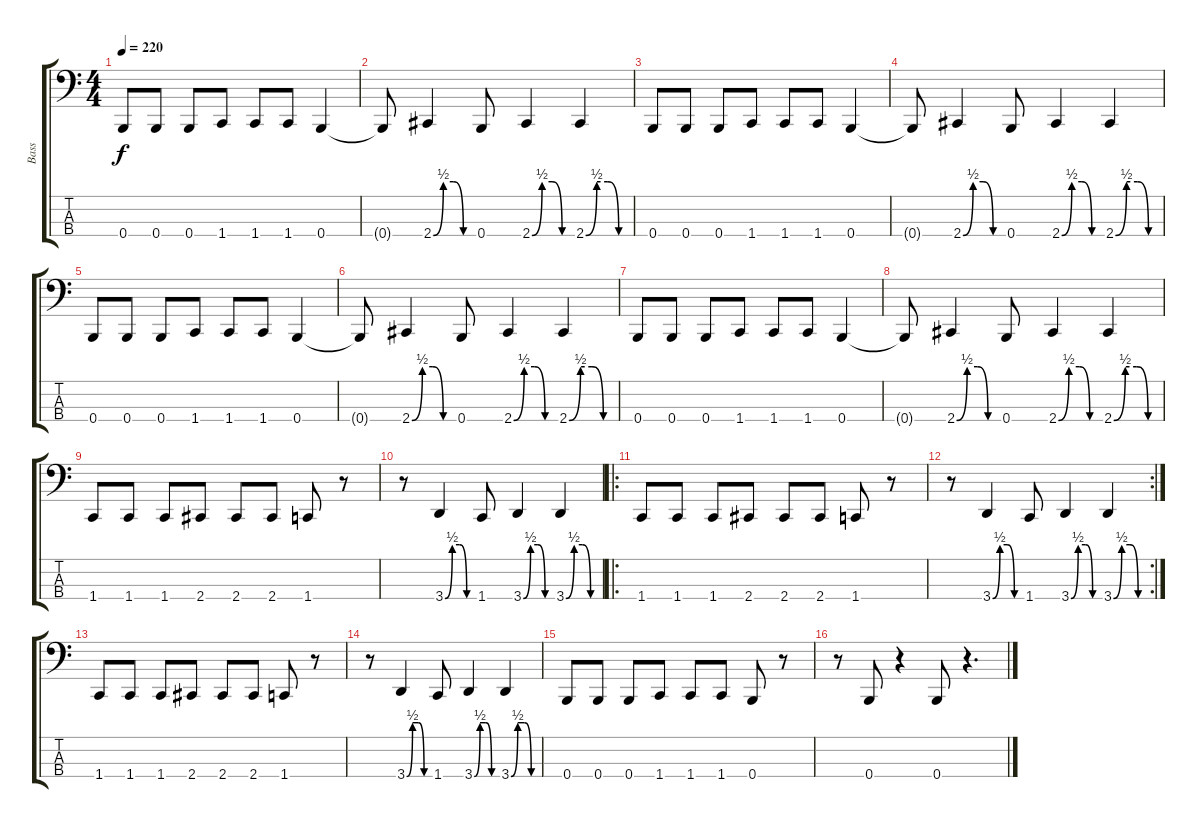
\track ("Bass" "Bass") {instrument electricbasspick}
\staff {score tabs}
\tuning (E2 B1 Gb1 B0) {hide}
\ts (4 4)
\tempo 220
\clef f4
\ks c
0.4.8{dy f} 0.4.8 0.4.8 1.4.8 1.4.8 1.4.8 0.4.4 |
0.4{t}.8 2.4{be (custom 0 0 15 2 30 2 45 0 60 0)}.4 0.4.8 2.4{be (custom 0 0 15 2 30 2 45 0 60 0)}.4 2.4{be (custom 0 0 15 2 30 2 45 0 60 0)}.4 |
0.4.8 0.4.8 0.4.8 1.4.8 1.4.8 1.4.8 0.4.4 |
0.4{t}.8 2.4{be (custom 0 0 15 2 30 2 45 0 60 0)}.4 0.4.8 2.4{be (custom 0 0 15 2 30 2 45 0 60 0)}.4 2.4{be (custom 0 0 15 2 30 2 45 0 60 0)}.4 |
0.4.8 0.4.8 0.4.8 1.4.8 1.4.8 1.4.8 0.4.4 |
0.4{t}.8 2.4{be (custom 0 0 15 2 30 2 45 0 60 0)}.4 0.4.8 2.4{be (custom 0 0 15 2 30 2 45 0 60 0)}.4 2.4{be (custom 0 0 15 2 30 2 45 0 60 0)}.4 |
0.4.8 0.4.8 0.4.8 1.4.8 1.4.8 1.4.8 0.4.4 |
0.4{t}.8 2.4{be (custom 0 0 15 2 30 2 45 0 60 0)}.4 0.4.8 2.4{be (custom 0 0 15 2 30 2 45 0 60 0)}.4 2.4{be (custom 0 0 15 2 30 2 45 0 60 0)}.4 |
1.4.8 1.4.8 1.4.8 2.4.8 2.4.8 2.4.8 1.4.8 r.8 |
r.8 3.4{be (custom 0 0 15 2 30 2 45 0 60 0)}.4 1.4.8 3.4{be (custom 0 0 15 2 30 2 45 0 60 0)}.4 3.4{be (custom 0 0 15 2 30 2 45 0 60 0)}.4 |
\ro
1.4.8 1.4.8 1.4.8 2.4.8 2.4.8 2.4.8 1.4.8 r.8 |
\rc 2
r.8 3.4{be (custom 0 0 15 2 30 2 45 0 60 0)}.4 1.4.8 3.4{be (custom 0 0 15 2 30 2 45 0 60 0)}.4 3.4{be (custom 0 0 15 2 30 2 45 0 60 0)}.4 |
1.4.8 1.4.8 1.4.8 2.4.8 2.4.8 2.4.8 1.4.8 r.8 |
r.8 3.4{be (custom 0 0 15 2 30 2 45 0 60 0)}.4 1.4.8 3.4{be (custom 0 0 15 2 30 2 45 0 60 0)}.4 3.4{be (custom 0 0 15 2 30 2 45 0 60 0)}.4 |
0.4.8 0.4.8 0.4.8 1.4.8 1.4.8 1.4.8 0.4.8 r.8 |
r.8 0.4.8 r.4 0.4.8 r.4{d}
